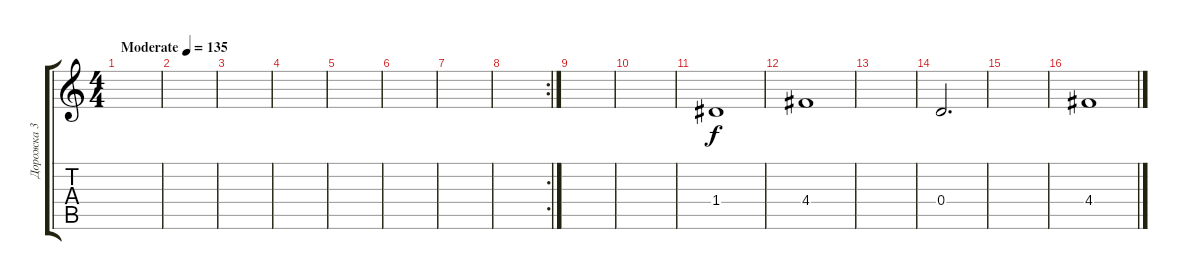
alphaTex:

\track ("Дорожка 3" "Дорожка 3") {instrument electricbassfinger}
\staff {score tabs}
\tuning (E4 B3 G3 D3 A2 E2) {hide}
\ts (4 4)
\tempo (135 "Moderate")
\clef g2
\ks c
|
|
|
|
|
|
|
\rc 2
|
|
|
1.4.1 |
4.4.1 |
|
0.4.2{d} |
|
4.4.1
